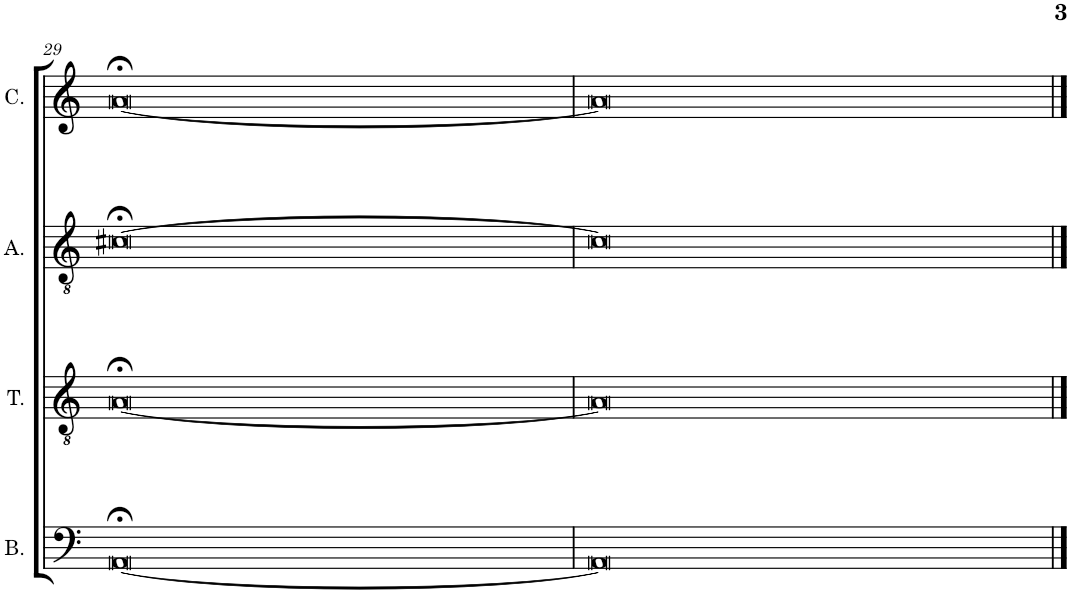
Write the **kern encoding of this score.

**kern	**kern	**kern	**kern
*part4	*part3	*part2	*part1
*staff4	*staff3	*staff2	*staff1
*I"Bassus	*I"Tenor	*I"Altus	*I"Cantus
*I'B.	*I'T.	*I'A.	*I'C.
!!LO:PB:g=z
*clefF4	*clefGv2	*clefGv2	*clefG2
*k[]	*k[]	*k[]	*k[]
*M2/1	*M2/1	*M2/1	*M2/1
=29	=29	=29	=29
[0AA;<	[0A;<	[0c#X;<	[0a;<
=30	=30	=30	=30
0AA]	0A]	0c#]	0a]
==	==	==	==
*-	*-	*-	*-
